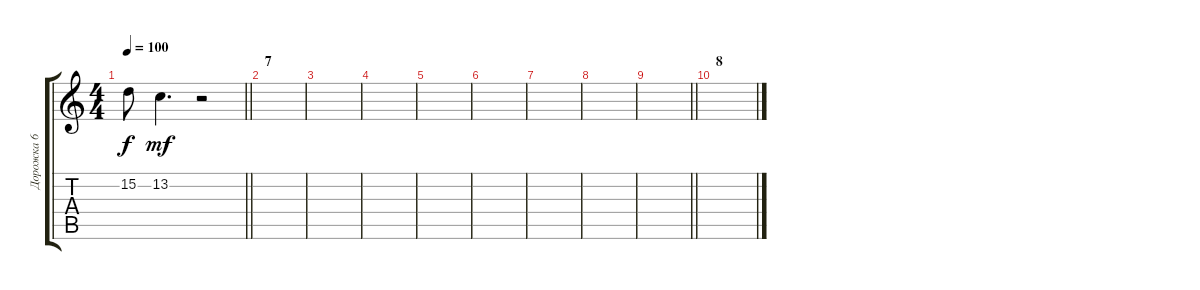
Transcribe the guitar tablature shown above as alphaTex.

\track ("Дорожка 6" "Дорожка 6") {instrument honkytonkpiano}
\staff {score tabs}
\tuning (E4 B3 G3 D3 A2 E2) {hide}
\ts (4 4)
\tempo 100
\clef g2
\barLineRight lightlight
\ks c
15.2{t}.8{dy f} 13.2.4{d dy mf} r.2 |
\section ("" "7")
|
|
|
|
|
|
|
\barLineRight lightlight
|
\section ("" "8")
